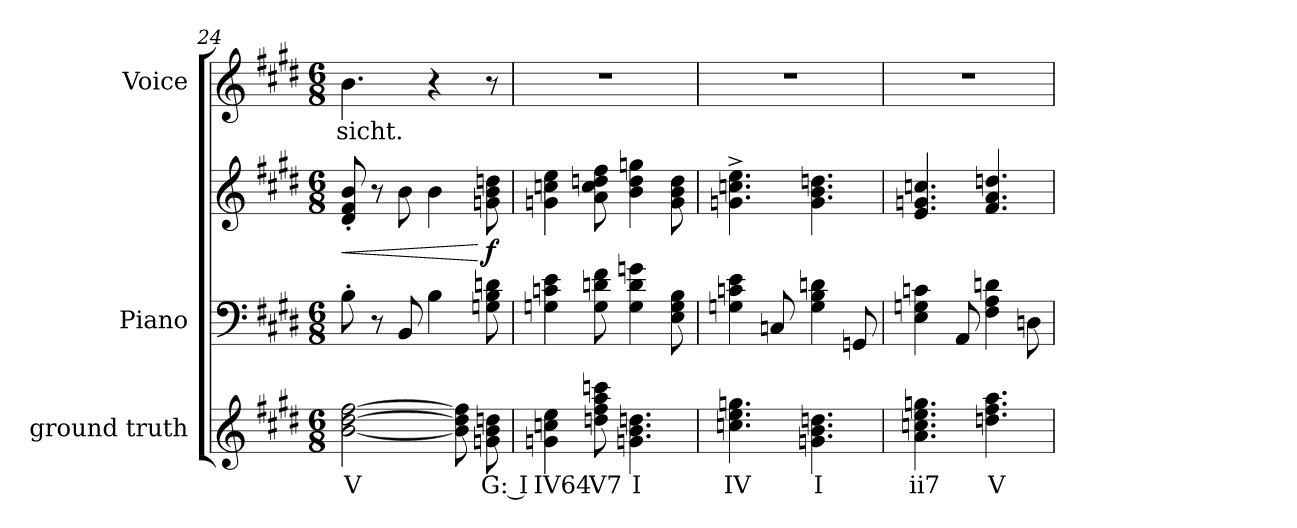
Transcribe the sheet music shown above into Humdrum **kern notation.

**kern	**text	**kern	**kern	**dynam	**kern	**text
*part3	*part3	*part2	*part2	*part2	*part1	*part1
*staff4	*staff4	*staff3	*staff2	*staff2/3	*staff1	*staff1
*I"ground truth	*	*I"Piano	*	*	*I"Voice	*
*	*	*I'Pno	*	*	*	*
*	*	*clefF4	*clefG2	*	*clefG2	*
*k[f#c#g#d#]	*	*k[f#c#g#d#]	*k[f#c#g#d#]	*	*k[f#c#g#d#]	*
*M6/8	*	*M6/8	*M6/8	*	*M6/8	*
=24	=24	=24	=24	=24	=24	=24
!	!	!	!	!LO:HP:b	!	!
!	!	!	!	!	!	!LO:LY:b
[2b [2dd# [2ff#	V	8B'\	8d#/' 8f#/' 8b/'	<	4.b\	-sicht.
.	.	8r	8r	.	.	.
.	.	8BB/	8b\	.	.	.
.	.	4B\	4b\	.	4r	.
8b] 8dd#] 8ff#]	.	.	.	.	.	.
!	!	!	!	!LO:DY:n=1:b	!	!
8gn 8b 8ddn	G: I	8Gn\ 8B\ 8dn\	8gn\ 8b\ 8ddn\	[ f	8r	.
=25	=25	=25	=25	=25	=25	=25
4gn 4ccn 4ee	IV64	4Gn\ 4cn\ 4e\	4gn\ 4ccn\ 4ee\	.	2.r	.
8ddn 8ff# 8aa 8cccn	V7	8G\ 8dn\ 8f#\	8a\ 8cc\ 8ddn\ 8ff#\	.	.	.
4.gn 4.b 4.ddn	I	4G\ 4d\ 4gn\	4b\ 4dd\ 4ggn\	.	.	.
.	.	8E\ 8G\ 8B\	8g\ 8b\ 8dd\	.	.	.
=26	=26	=26	=26	=26	=26	=26
4.ccn 4.ee 4.ggn	IV	4Gn\ 4cn\ 4e\	4.gn\^ 4.ccn\^ 4.ee\^	.	2.r	.
.	.	8Cn/	.	.	.	.
4.gn 4.b 4.ddn	I	4G\ 4B\ 4dn\	4.g\ 4.b\ 4.ddn\	.	.	.
.	.	8GGn/	.	.	.	.
=27	=27	=27	=27	=27	=27	=27
4.a 4.ccn 4.ee 4.ggn	ii7	4E\ 4Gn\ 4cn\	4.e/ 4.gn/ 4.ccn/	.	2.r	.
.	.	8AA/	.	.	.	.
4.ddn 4.ff# 4.aa	V	4F#\ 4A\ 4dn\	4.f#/ 4.a/ 4.ddn/	.	.	.
.	.	8Dn\	.	.	.	.
=	=	=	=	=	=	=
*-	*-	*-	*-	*-	*-	*-
